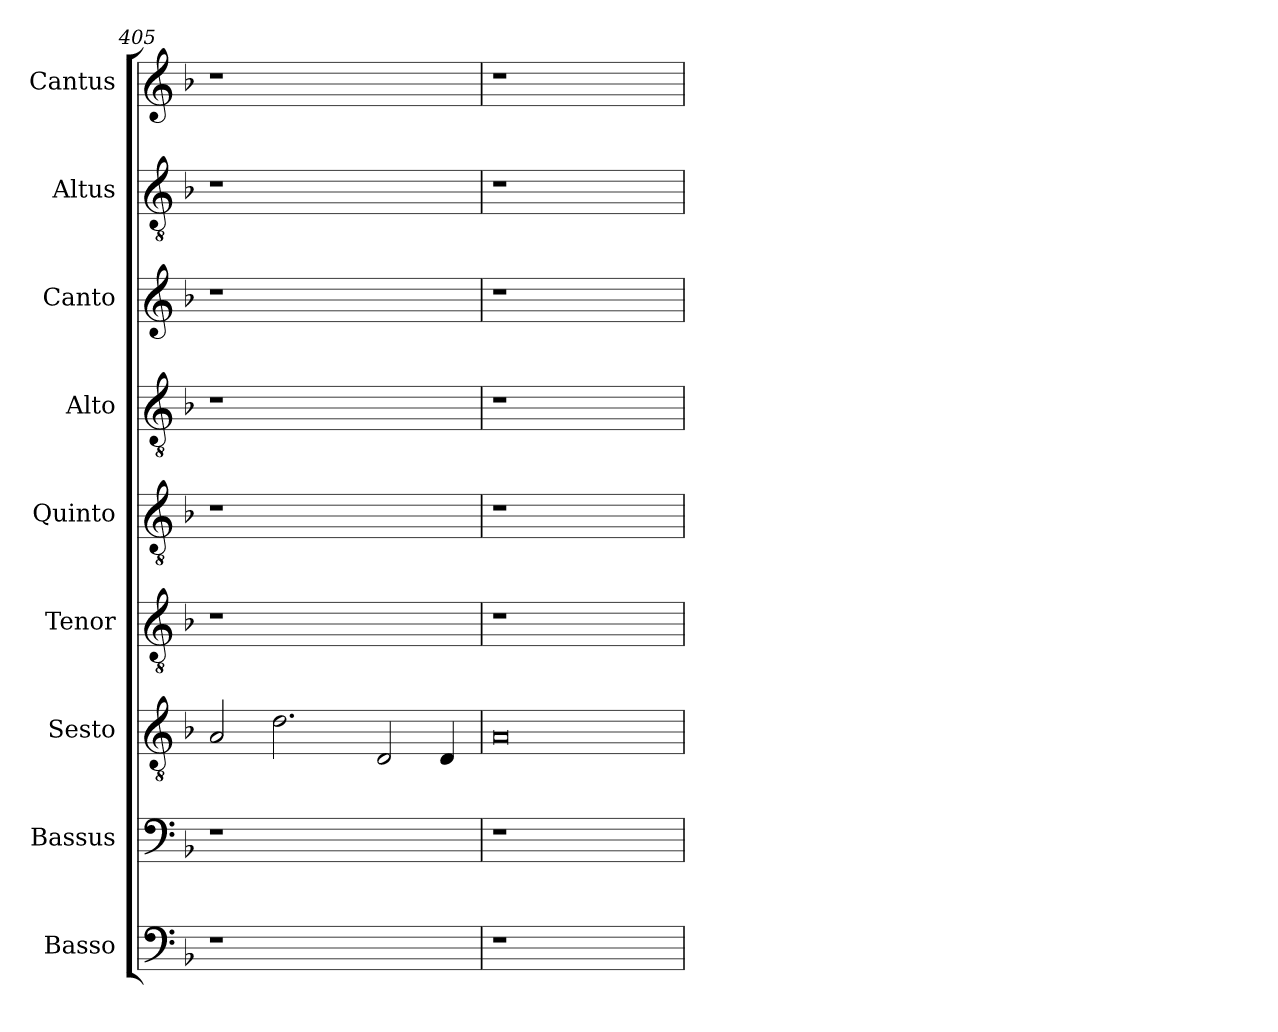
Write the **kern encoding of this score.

**kern	**kern	**kern	**kern	**kern	**kern	**kern	**kern	**kern
*part9	*part8	*part7	*part6	*part5	*part4	*part3	*part2	*part1
*staff9	*staff8	*staff7	*staff6	*staff5	*staff4	*staff3	*staff2	*staff1
*I"Basso	*I"Bassus	*I"Sesto	*I"Tenor	*I"Quinto	*I"Alto	*I"Canto	*I"Altus	*I"Cantus
*	*	*I'Sesto	*I'Tenor	*I'Quinto	*I'Alto	*I'Canto	*I'Altus	*I'Cantus
!!LO:LB:g=z
*clefF4	*clefF4	*clefGv2	*clefGv2	*clefGv2	*clefGv2	*clefG2	*clefGv2	*clefG2
*k[b-]	*k[b-]	*k[b-]	*k[b-]	*k[b-]	*k[b-]	*k[b-]	*k[b-]	*k[b-]
*F:	*F:	*F:	*F:	*F:	*F:	*F:	*F:	*F:
=405	=405	=405	=405	=405	=405	=405	=405	=405
1r	1r	2A/	1r	1r	1r	1r	1r	1r
.	.	2.d\	.	.	.	.	.	.
1ryy	1ryy	.	1ryy	1ryy	1ryy	1ryy	1ryy	1ryy
.	.	2D/	.	.	.	.	.	.
.	.	4D/	.	.	.	.	.	.
=406	=406	=406	=406	=406	=406	=406	=406	=406
1r	1r	0A	1r	1r	1r	1r	1r	1r
1ryy	1ryy	.	1ryy	1ryy	1ryy	1ryy	1ryy	1ryy
=	=	=	=	=	=	=	=	=
*-	*-	*-	*-	*-	*-	*-	*-	*-
